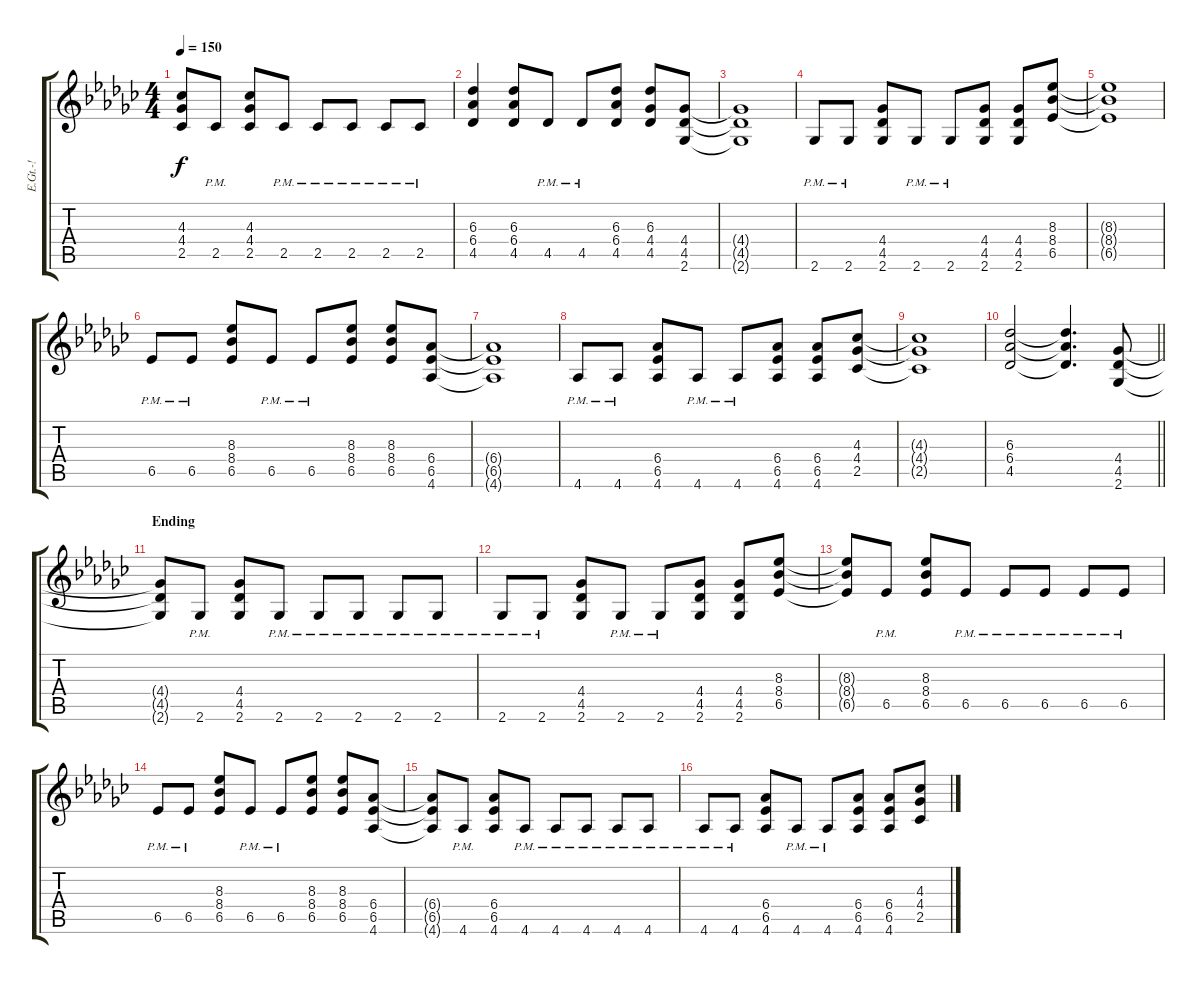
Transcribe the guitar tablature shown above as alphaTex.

\track ("E.Gt.-!" "E.Gt.-!") {instrument distortionguitar}
\staff {score tabs}
\tuning (E4 B3 G3 D3 A2 E2) {hide}
\ts (4 4)
\tempo 150
\clef g2
\ks gb
(4.3{t} 4.4{t} 2.5{t}).8{dy f} 2.5{pm}.8 (4.3 4.4 2.5).8 2.5{pm}.8 2.5{pm}.8 2.5{pm}.8 2.5{pm}.8 2.5{pm}.8 |
(6.3 6.4 4.5).4 (6.3 6.4 4.5).8 4.5{pm}.8 4.5{pm}.8 (6.3 6.4 4.5).8 (6.3 4.4 4.5).8 (4.4 4.5 2.6).8 |
(4.4{t} 4.5{t} 2.6{t}).1 |
2.6{pm}.8 2.6{pm}.8 (4.4 4.5 2.6).8 2.6{pm}.8 2.6{pm}.8 (4.4 4.5 2.6).8 (4.4 4.5 2.6).8 (8.3 8.4 6.5).8 |
(8.3{t} 8.4{t} 6.5{t}).1 |
6.5{pm}.8 6.5{pm}.8 (8.3 8.4 6.5).8 6.5{pm}.8 6.5{pm}.8 (8.3 8.4 6.5).8 (8.3 8.4 6.5).8 (6.4 6.5 4.6).8 |
(6.4{t} 6.5{t} 4.6{t}).1 |
4.6{pm}.8 4.6{pm}.8 (6.4 6.5 4.6).8 4.6{pm}.8 4.6{pm}.8 (6.4 6.5 4.6).8 (6.4 6.5 4.6).8 (4.3 4.4 2.5).8 |
(4.3{t} 4.4{t} 2.5{t}).1 |
\barLineRight lightlight
(6.3 6.4 4.5).2 (6.3{t} 6.4{t} 4.5{t}).4{d} (4.4 4.5 2.6).8 |
\section ("" "Ending")
(4.4{t} 4.5{t} 2.6{t}).8 2.6{pm}.8 (4.4 4.5 2.6).8 2.6{pm}.8 2.6{pm}.8 2.6{pm}.8 2.6{pm}.8 2.6{pm}.8 |
2.6{pm}.8 2.6{pm}.8 (4.4 4.5 2.6).8 2.6{pm}.8 2.6{pm}.8 (4.4 4.5 2.6).8 (4.4 4.5 2.6).8 (8.3 8.4 6.5).8 |
(8.3{t} 8.4{t} 6.5{t}).8 6.5{pm}.8 (8.3 8.4 6.5).8 6.5{pm}.8 6.5{pm}.8 6.5{pm}.8 6.5{pm}.8 6.5{pm}.8 |
6.5{pm}.8 6.5{pm}.8 (8.3 8.4 6.5).8 6.5{pm}.8 6.5{pm}.8 (8.3 8.4 6.5).8 (8.3 8.4 6.5).8 (6.4 6.5 4.6).8 |
(6.4{t} 6.5{t} 4.6{t}).8 4.6{pm}.8 (6.4 6.5 4.6).8 4.6{pm}.8 4.6{pm}.8 4.6{pm}.8 4.6{pm}.8 4.6{pm}.8 |
4.6{pm}.8 4.6{pm}.8 (6.4 6.5 4.6).8 4.6{pm}.8 4.6{pm}.8 (6.4 6.5 4.6).8 (6.4 6.5 4.6).8 (4.3 4.4 2.5).8
